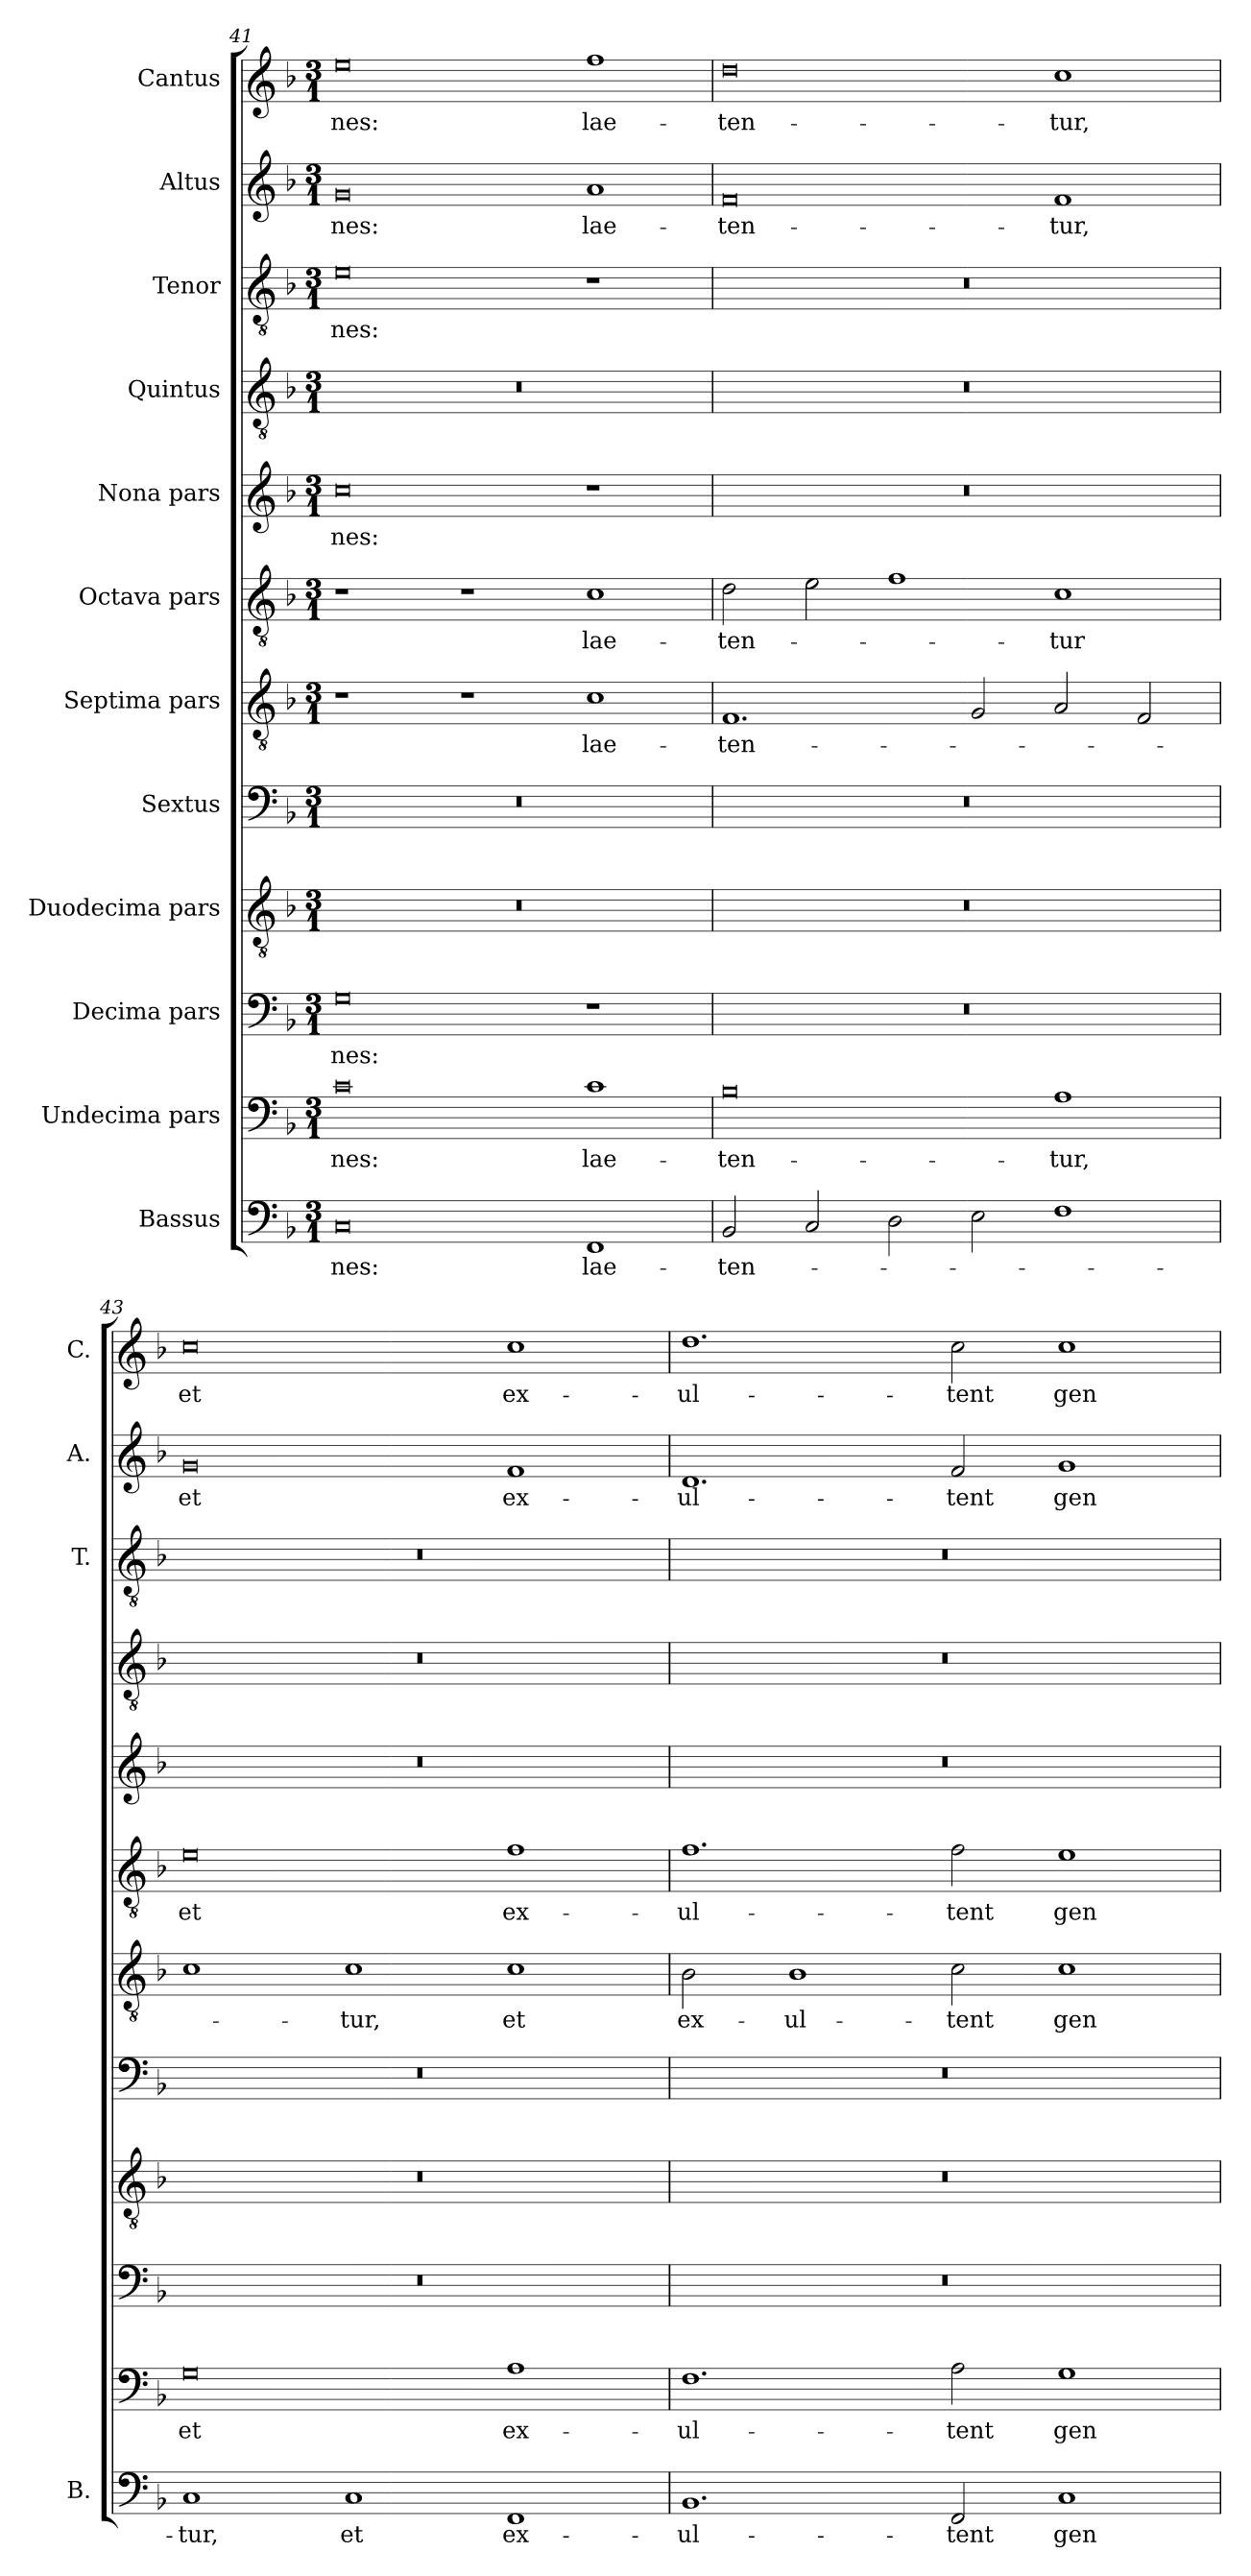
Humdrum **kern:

**kern	**text	**kern	**text	**kern	**text	**kern	**kern	**kern	**text	**kern	**text	**kern	**text	**kern	**kern	**text	**kern	**text	**kern	**text
*part12	*part12	*part11	*part11	*part10	*part10	*part9	*part8	*part7	*part7	*part6	*part6	*part5	*part5	*part4	*part3	*part3	*part2	*part2	*part1	*part1
*staff12	*staff12	*staff11	*staff11	*staff10	*staff10	*staff9	*staff8	*staff7	*staff7	*staff6	*staff6	*staff5	*staff5	*staff4	*staff3	*staff3	*staff2	*staff2	*staff1	*staff1
*I"Bassus	*	*I"Undecima pars	*	*I"Decima pars	*	*I"Duodecima pars	*I"Sextus	*I"Septima pars	*	*I"Octava pars	*	*I"Nona pars	*	*I"Quintus	*I"Tenor	*	*I"Altus	*	*I"Cantus	*
*I'B.	*	*	*	*	*	*	*	*	*	*	*	*	*	*	*I'T.	*	*I'A.	*	*I'C.	*
*clefF4	*	*clefF4	*	*clefF4	*	*clefGv2	*clefF4	*clefGv2	*	*clefGv2	*	*clefG2	*	*clefGv2	*clefGv2	*	*clefG2	*	*clefG2	*
*	*	*	*	*	*	*ITrd7c12	*	*ITrd7c12	*	*ITrd7c12	*	*	*	*ITrd7c12	*ITrd7c12	*	*	*	*	*
*k[b-]	*	*k[b-]	*	*k[b-]	*	*k[b-]	*k[b-]	*k[b-]	*	*k[b-]	*	*k[b-]	*	*k[b-]	*k[b-]	*	*k[b-]	*	*k[b-]	*
*F:	*	*F:	*	*F:	*	*F:	*F:	*F:	*	*F:	*	*F:	*	*F:	*F:	*	*F:	*	*F:	*
*M3/1	*	*M3/1	*	*M3/1	*	*M3/1	*M3/1	*M3/1	*	*M3/1	*	*M3/1	*	*M3/1	*M3/1	*	*M3/1	*	*M3/1	*
=41	=41	=41	=41	=41	=41	=41	=41	=41	=41	=41	=41	=41	=41	=41	=41	=41	=41	=41	=41	=41
!	!LO:LY:b	!	!LO:LY:b	!	!LO:LY:b	!LO:N:vis=1	!LO:N:vis=1	!	!	!	!	!	!LO:LY:b	!LO:N:vis=1	!	!LO:LY:b	!	!LO:LY:b	!	!LO:LY:b
0C	-nes:	0c	-nes:	0G	-nes:	0.r	0.r	1r	.	1r	.	0cc	-nes:	0.r	0E	-nes:	0g	-nes:	0ee	-nes:
.	.	.	.	.	.	.	.	1r	.	1r	.	.	.	.	.	.	.	.	.	.
!	!LO:LY:b	!	!LO:LY:b	!	!	!	!	!	!LO:LY:b	!	!LO:LY:b	!	!	!	!	!	!	!LO:LY:b	!	!LO:LY:b
1FF	lae-	1c	lae-	1r	.	.	.	1C	lae-	1C	lae-	1r	.	.	1r	.	1a	lae-	1ff	lae-
!!LO:PB:g=z
=42	=42	=42	=42	=42	=42	=42	=42	=42	=42	=42	=42	=42	=42	=42	=42	=42	=42	=42	=42	=42
!	!LO:LY:b	!	!LO:LY:b	!LO:N:vis=1	!	!LO:N:vis=1	!LO:N:vis=1	!	!LO:LY:b	!	!LO:LY:b	!LO:N:vis=1	!	!LO:N:vis=1	!LO:N:vis=1	!	!	!LO:LY:b	!	!LO:LY:b
2BB-/	-ten-	0B-	-ten-	0.r	.	0.r	0.r	1.FF	-ten-	2D\	-ten-	0.r	.	0.r	0.r	.	0f	-ten-	0dd	-ten-
2C/	.	.	.	.	.	.	.	.	.	2E\	.	.	.	.	.	.	.	.	.	.
2D\	.	.	.	.	.	.	.	.	.	1F	.	.	.	.	.	.	.	.	.	.
2E\	.	.	.	.	.	.	.	2GG/	.	.	.	.	.	.	.	.	.	.	.	.
!	!	!	!LO:LY:b	!	!	!	!	!	!	!	!LO:LY:b	!	!	!	!	!	!	!LO:LY:b	!	!LO:LY:b
1F	.	1A	-tur,	.	.	.	.	2AA/	.	1C	-tur	.	.	.	.	.	1f	-tur,	1cc	-tur,
.	.	.	.	.	.	.	.	2FF/	.	.	.	.	.	.	.	.	.	.	.	.
=43	=43	=43	=43	=43	=43	=43	=43	=43	=43	=43	=43	=43	=43	=43	=43	=43	=43	=43	=43	=43
!	!LO:LY:b	!	!LO:LY:b	!LO:N:vis=1	!	!LO:N:vis=1	!LO:N:vis=1	!	!	!	!LO:LY:b	!LO:N:vis=1	!	!LO:N:vis=1	!LO:N:vis=1	!	!	!LO:LY:b	!	!LO:LY:b
1C	-tur,	0G	et	0.r	.	0.r	0.r	1C	.	0E	et	0.r	.	0.r	0.r	.	0g	et	0cc	et
!	!LO:LY:b	!	!	!	!	!	!	!	!LO:LY:b	!	!	!	!	!	!	!	!	!	!	!
1C	et	.	.	.	.	.	.	1C	-tur,	.	.	.	.	.	.	.	.	.	.	.
!	!LO:LY:b	!	!LO:LY:b	!	!	!	!	!	!LO:LY:b	!	!LO:LY:b	!	!	!	!	!	!	!LO:LY:b	!	!LO:LY:b
1FF	ex-	1A	ex-	.	.	.	.	1C	et	1F	ex-	.	.	.	.	.	1f	ex-	1cc	ex-
=44	=44	=44	=44	=44	=44	=44	=44	=44	=44	=44	=44	=44	=44	=44	=44	=44	=44	=44	=44	=44
!	!LO:LY:b	!	!LO:LY:b	!LO:N:vis=1	!	!LO:N:vis=1	!LO:N:vis=1	!	!LO:LY:b	!	!LO:LY:b	!LO:N:vis=1	!	!LO:N:vis=1	!LO:N:vis=1	!	!	!LO:LY:b	!	!LO:LY:b
1.BB-	-ul-	1.F	-ul-	0.r	.	0.r	0.r	2BB-\	ex-	1.F	-ul-	0.r	.	0.r	0.r	.	1.d	-ul-	1.dd	-ul-
!	!	!	!	!	!	!	!	!	!LO:LY:b	!	!	!	!	!	!	!	!	!	!	!
.	.	.	.	.	.	.	.	1BB-	-ul-	.	.	.	.	.	.	.	.	.	.	.
!	!LO:LY:b	!	!LO:LY:b	!	!	!	!	!	!LO:LY:b	!	!LO:LY:b	!	!	!	!	!	!	!LO:LY:b	!	!LO:LY:b
2FF/	-tent	2A\	-tent	.	.	.	.	2C\	-tent	2F\	-tent	.	.	.	.	.	2f/	-tent	2cc\	-tent
!	!LO:LY:b	!	!LO:LY:b	!	!	!	!	!	!LO:LY:b	!	!LO:LY:b	!	!	!	!	!	!	!LO:LY:b	!	!LO:LY:b
1C	gen-	1G	gen-	.	.	.	.	1C	gen-	1E	gen-	.	.	.	.	.	1g	gen-	1cc	gen-
=	=	=	=	=	=	=	=	=	=	=	=	=	=	=	=	=	=	=	=	=
*-	*-	*-	*-	*-	*-	*-	*-	*-	*-	*-	*-	*-	*-	*-	*-	*-	*-	*-	*-	*-
